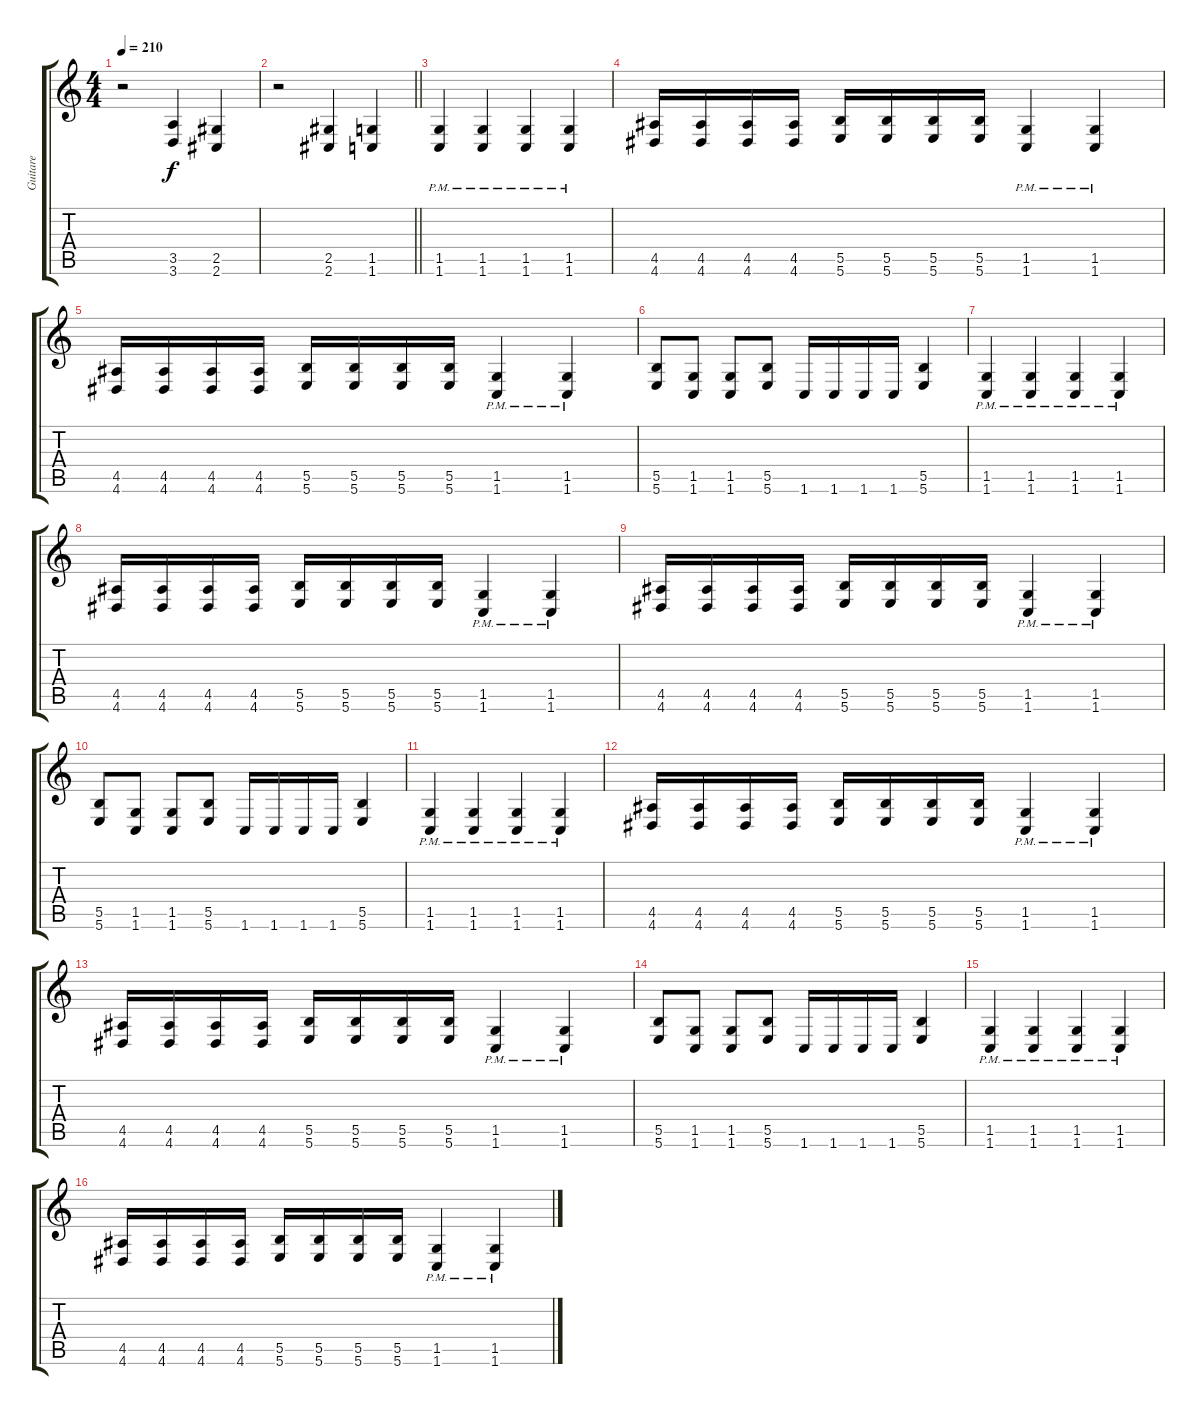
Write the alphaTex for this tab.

\track ("Guitare" "Guitare") {instrument distortionguitar}
\staff {score tabs}
\tuning (B3 Gb3 D3 B2 Gb2 B1) {hide}
\ts (4 4)
\tempo 210
\clef g2
\ks c
r.2{dy f instrument distortionguitar} (3.5 3.6).4 (2.5 2.6).4 |
\barLineRight lightlight
r.2 (2.5 2.6).4 (1.5 1.6).4 |
(1.5{pm} 1.6{pm}).4 (1.5{pm} 1.6{pm}).4 (1.5{pm} 1.6{pm}).4 (1.5{pm} 1.6{pm}).4 |
(4.5 4.6).16 (4.5 4.6).16 (4.5 4.6).16 (4.5 4.6).16 (5.5 5.6).16 (5.5 5.6).16 (5.5 5.6).16 (5.5 5.6).16 (1.5{pm} 1.6{pm}).4 (1.5{pm} 1.6{pm}).4 |
(4.5 4.6).16 (4.5 4.6).16 (4.5 4.6).16 (4.5 4.6).16 (5.5 5.6).16 (5.5 5.6).16 (5.5 5.6).16 (5.5 5.6).16 (1.5{pm} 1.6{pm}).4 (1.5{pm} 1.6{pm}).4 |
(5.5 5.6).8 (1.5 1.6).8 (1.5 1.6).8 (5.5 5.6).8 1.6.16 1.6.16 1.6.16 1.6.16 (5.5 5.6).4 |
(1.5{pm} 1.6{pm}).4 (1.5{pm} 1.6{pm}).4 (1.5{pm} 1.6{pm}).4 (1.5{pm} 1.6{pm}).4 |
(4.5 4.6).16 (4.5 4.6).16 (4.5 4.6).16 (4.5 4.6).16 (5.5 5.6).16 (5.5 5.6).16 (5.5 5.6).16 (5.5 5.6).16 (1.5{pm} 1.6{pm}).4 (1.5{pm} 1.6{pm}).4 |
(4.5 4.6).16 (4.5 4.6).16 (4.5 4.6).16 (4.5 4.6).16 (5.5 5.6).16 (5.5 5.6).16 (5.5 5.6).16 (5.5 5.6).16 (1.5{pm} 1.6{pm}).4 (1.5{pm} 1.6{pm}).4 |
(5.5 5.6).8 (1.5 1.6).8 (1.5 1.6).8 (5.5 5.6).8 1.6.16 1.6.16 1.6.16 1.6.16 (5.5 5.6).4 |
(1.5{pm} 1.6{pm}).4 (1.5{pm} 1.6{pm}).4 (1.5{pm} 1.6{pm}).4 (1.5{pm} 1.6{pm}).4 |
(4.5 4.6).16 (4.5 4.6).16 (4.5 4.6).16 (4.5 4.6).16 (5.5 5.6).16 (5.5 5.6).16 (5.5 5.6).16 (5.5 5.6).16 (1.5{pm} 1.6{pm}).4 (1.5{pm} 1.6{pm}).4 |
(4.5 4.6).16 (4.5 4.6).16 (4.5 4.6).16 (4.5 4.6).16 (5.5 5.6).16 (5.5 5.6).16 (5.5 5.6).16 (5.5 5.6).16 (1.5{pm} 1.6{pm}).4 (1.5{pm} 1.6{pm}).4 |
(5.5 5.6).8 (1.5 1.6).8 (1.5 1.6).8 (5.5 5.6).8 1.6.16 1.6.16 1.6.16 1.6.16 (5.5 5.6).4 |
(1.5{pm} 1.6{pm}).4 (1.5{pm} 1.6{pm}).4 (1.5{pm} 1.6{pm}).4 (1.5{pm} 1.6{pm}).4 |
(4.5 4.6).16 (4.5 4.6).16 (4.5 4.6).16 (4.5 4.6).16 (5.5 5.6).16 (5.5 5.6).16 (5.5 5.6).16 (5.5 5.6).16 (1.5{pm} 1.6{pm}).4 (1.5{pm} 1.6{pm}).4
